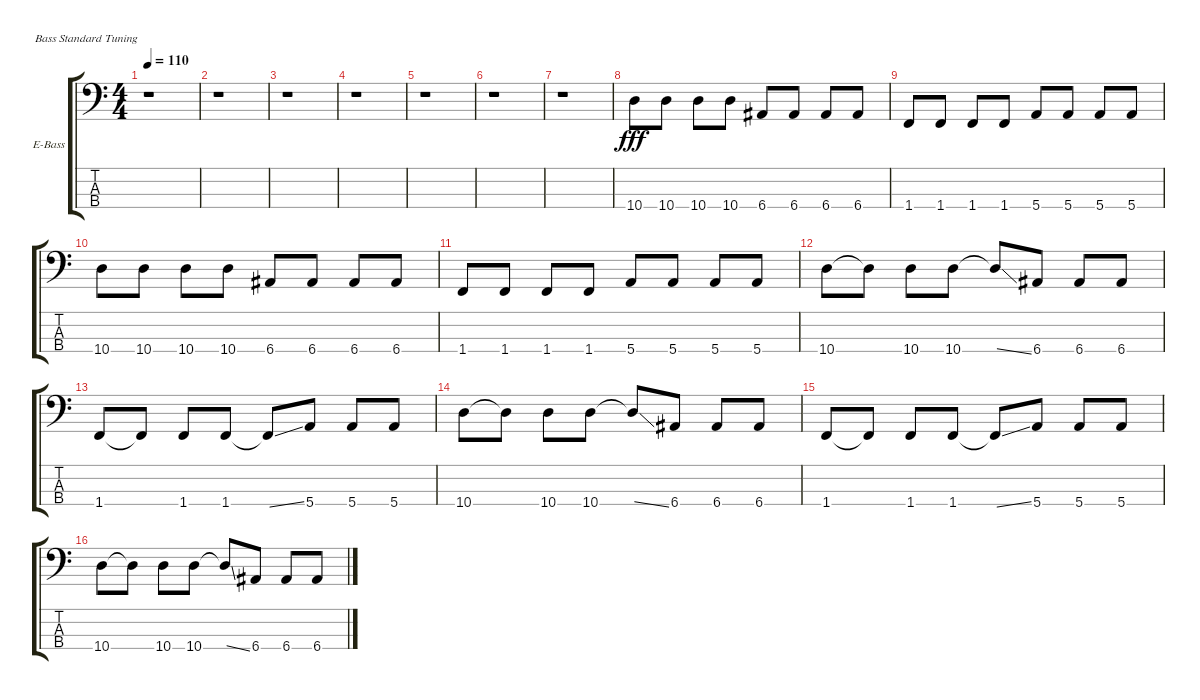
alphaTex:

\defaultSystemsLayout 4
\bracketExtendMode groupsimilarinstruments
\firstSystemTrackNameOrientation horizontal
\otherSystemsTrackNameOrientation horizontal
\track ("Electric Bass" "E-Bass") {instrument electricbassfinger}
\staff {score tabs}
\tuning (G2 D2 A1 E1)
\ts (4 4)
\tempo 110
\clef f4
\ks c
r.1{dy fff instrument electricbassfinger} |
r.1 |
r.1 |
r.1 |
r.1 |
r.1 |
r.1 |
10.4.8 10.4.8 10.4.8 10.4.8 6.4.8 6.4.8 6.4.8 6.4.8 |
1.4.8 1.4.8 1.4.8 1.4.8 5.4.8 5.4.8 5.4.8 5.4.8 |
10.4.8 10.4.8 10.4.8 10.4.8 6.4.8 6.4.8 6.4.8 6.4.8 |
1.4.8 1.4.8 1.4.8 1.4.8 5.4.8 5.4.8 5.4.8 5.4.8 |
10.4.8 10.4{t}.8 10.4.8 10.4.8 10.4{ss t}.8 6.4.8 6.4.8 6.4.8 |
1.4.8 1.4{t}.8 1.4.8 1.4.8 1.4{ss t}.8 5.4.8 5.4.8 5.4.8 |
10.4.8 10.4{t}.8 10.4.8 10.4.8 10.4{ss t}.8 6.4.8 6.4.8 6.4.8 |
1.4.8 1.4{t}.8 1.4.8 1.4.8 1.4{ss t}.8 5.4.8 5.4.8 5.4.8 |
10.4.8 10.4{t}.8 10.4.8 10.4.8 10.4{ss t}.8 6.4.8 6.4.8 6.4.8
